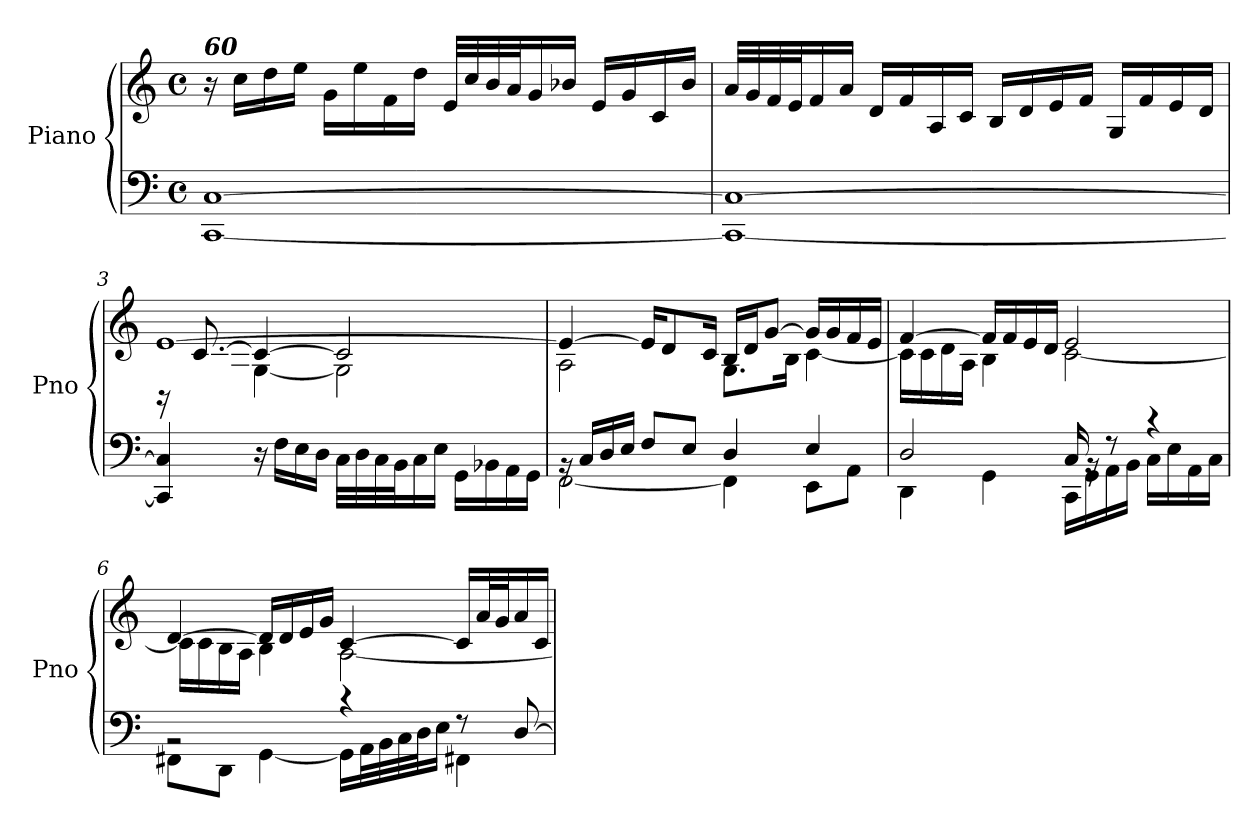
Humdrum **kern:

**kern	**kern
*part1	*part1
*staff2	*staff1
*I"Piano	*
*I'Pno	*
*clefF4	*clefG2
*k[]	*k[]
*M4/4	*M4/4
*met(c)	*met(c)
=1	=1
!	!LO:TX:a:Bi:t=60
[1CC [1C	16r
.	16cc\LL
.	16dd\
.	16ee\JJ
.	16g\LL
.	16ee\
.	16f\
.	16dd\JJ
.	32e/LLL
.	32cc/
.	32b/
.	32a/J
.	16g/
.	16b-X/JJ
.	16e/LL
.	16g/
.	16c/
.	16b-/JJ
=2	=2
1CC_ 1C_	32a/LLL
.	32g/
.	32f/
.	32e/J
.	16f/
.	16a/JJ
.	16d/LL
.	16f/
.	16A/
.	16c/JJ
.	16B/LL
.	16d/
.	16e/
.	16f/JJ
.	16G/LL
.	16f/
.	16e/
.	16d/JJ
!!LO:LB:g=z
=3	=3
*	*^
*	*	*^
4CC/] 4C/]	[1e	16ryy	16rBB
.	.	16c\LLyy	[8.c/
.	.	16B\	.
.	.	16A\JJ	.
16r	.	[4G\	4c/_
16F\LL	.	.	.
16E\	.	.	.
16D\JJ	.	.	.
32C\LLL	.	2G\]	2c/]
32D\	.	.	.
32C\	.	.	.
32BB\J	.	.	.
16C\	.	.	.
16E\JJ	.	.	.
16GG\LL	.	.	.
16BB-X\	.	.	.
16AA\	.	.	.
16GG\JJ	.	.	.
*	*	*v	*v
=4	=4	=4
*^	*	*
16rBB	[2FF\	4e/_	2A\
16C/LL	.	.	.
16D/	.	.	.
16E/JJ	.	.	.
8F/L	.	16e/KL]	.
.	.	8d/	.
8E/J	.	.	.
.	.	16c/Jk	.
4D/	4FF\]	16B/LL	8.G\L
.	.	16d/J	.
.	.	[8g/J	.
.	.	.	16B\Jk
4E/	8EE\L	16g/LL]	[4c\
.	.	16g/	.
.	8AA\J	16f/	.
.	.	16e/JJ	.
=5	=5	=5	=5
2D/	4DD\	[4f/	16c\LL]
.	.	.	16c\
.	.	.	16d\
.	.	.	16A\JJ
.	4GG\	16f/LL]	4B\
.	.	16f/	.
.	.	16e/	.
.	.	16d/JJ	.
16C/	16CC\LL	2e/	[2c\
16rBB	16GG\	.	.
8r	16AA\	.	.
.	16BB\JJ	.	.
4r	16C\LL	.	.
.	16E\	.	.
.	16AA\	.	.
.	16C\JJ	.	.
!!LO:LB:g=z	!!
=6	=6	=6	=6
2rBB	8FF#X\L	[4d/	16c\LL]
.	.	.	16c\
.	8DD\J	.	16B\
.	.	.	16A\JJ
.	[4GG\	16d/LL]	4B\
.	.	16d/	.
.	.	16e/	.
.	.	16g/JJ	.
4r	16GG\LL]	[4c/	[2A\
.	32AA\L	.	.
.	32BB\	.	.
.	32C\	.	.
.	32D\J	.	.
.	16E\JJ	.	.
8r	4FF#X\	16c/LL]	.
.	.	32a/L	.
.	.	32g/J	.
[8D/	.	16a/	.
.	.	16c/JJ	.
*v	*v	*	*
*	*v	*v
=	=
*-	*-
